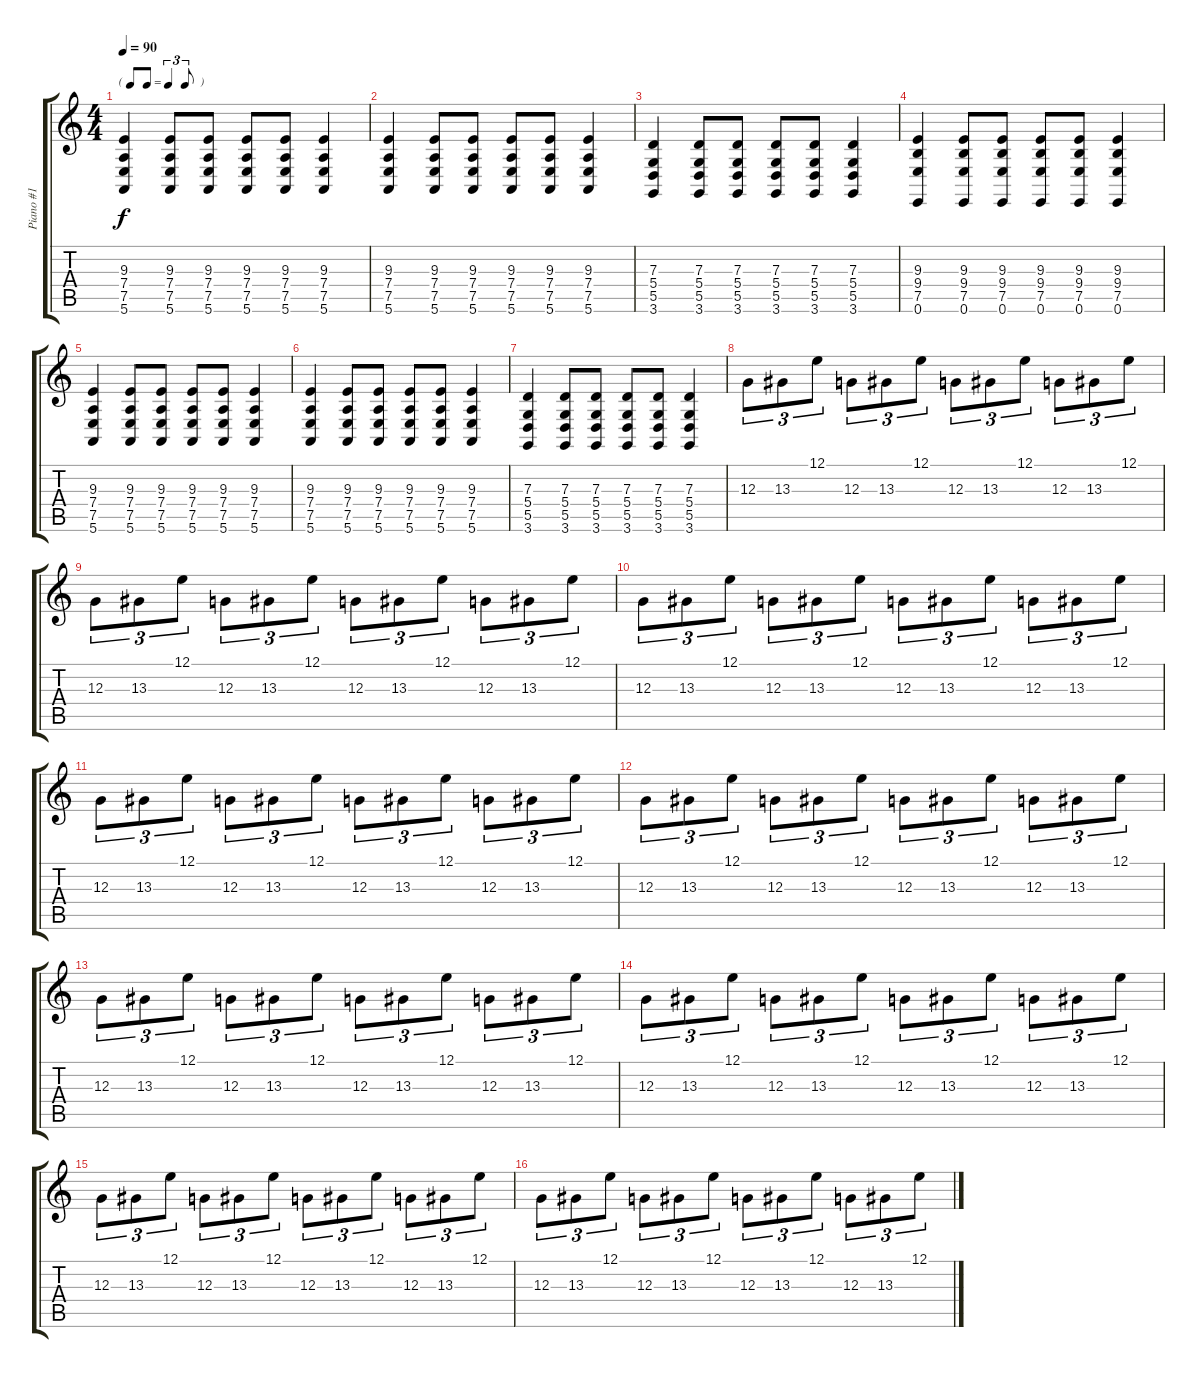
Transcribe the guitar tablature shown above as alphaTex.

\track ("Piano #1" "Piano #1") {instrument acousticgrandpiano}
\staff {score tabs}
\tuning (E4 B3 G3 D3 A2 E2) {hide}
\ts (4 4)
\tf triplet8th
\tempo 90
\clef g2
\ks c
(9.3 7.4 7.5 5.6).4{dy f} (9.3 7.4 7.5 5.6).8 (9.3 7.4 7.5 5.6).8 (9.3 7.4 7.5 5.6).8 (9.3 7.4 7.5 5.6).8 (9.3 7.4 7.5 5.6).4 |
(9.3 7.4 7.5 5.6).4 (9.3 7.4 7.5 5.6).8 (9.3 7.4 7.5 5.6).8 (9.3 7.4 7.5 5.6).8 (9.3 7.4 7.5 5.6).8 (9.3 7.4 7.5 5.6).4 |
(7.3 5.4 5.5 3.6).4 (7.3 5.4 5.5 3.6).8 (7.3 5.4 5.5 3.6).8 (7.3 5.4 5.5 3.6).8 (7.3 5.4 5.5 3.6).8 (7.3 5.4 5.5 3.6).4 |
(9.3 9.4 7.5 0.6).4 (9.3 9.4 7.5 0.6).8 (9.3 9.4 7.5 0.6).8 (9.3 9.4 7.5 0.6).8 (9.3 9.4 7.5 0.6).8 (9.3 9.4 7.5 0.6).4 |
(9.3 7.4 7.5 5.6).4 (9.3 7.4 7.5 5.6).8 (9.3 7.4 7.5 5.6).8 (9.3 7.4 7.5 5.6).8 (9.3 7.4 7.5 5.6).8 (9.3 7.4 7.5 5.6).4 |
(9.3 7.4 7.5 5.6).4 (9.3 7.4 7.5 5.6).8 (9.3 7.4 7.5 5.6).8 (9.3 7.4 7.5 5.6).8 (9.3 7.4 7.5 5.6).8 (9.3 7.4 7.5 5.6).4 |
(7.3 5.4 5.5 3.6).4 (7.3 5.4 5.5 3.6).8 (7.3 5.4 5.5 3.6).8 (7.3 5.4 5.5 3.6).8 (7.3 5.4 5.5 3.6).8 (7.3 5.4 5.5 3.6).4 |
12.3.8{tu (3 2)} 13.3.8{tu (3 2)} 12.1.8{tu (3 2)} 12.3.8{tu (3 2)} 13.3.8{tu (3 2)} 12.1.8{tu (3 2)} 12.3.8{tu (3 2)} 13.3.8{tu (3 2)} 12.1.8{tu (3 2)} 12.3.8{tu (3 2)} 13.3.8{tu (3 2)} 12.1.8{tu (3 2)} |
12.3.8{tu (3 2)} 13.3.8{tu (3 2)} 12.1.8{tu (3 2)} 12.3.8{tu (3 2)} 13.3.8{tu (3 2)} 12.1.8{tu (3 2)} 12.3.8{tu (3 2)} 13.3.8{tu (3 2)} 12.1.8{tu (3 2)} 12.3.8{tu (3 2)} 13.3.8{tu (3 2)} 12.1.8{tu (3 2)} |
12.3.8{tu (3 2)} 13.3.8{tu (3 2)} 12.1.8{tu (3 2)} 12.3.8{tu (3 2)} 13.3.8{tu (3 2)} 12.1.8{tu (3 2)} 12.3.8{tu (3 2)} 13.3.8{tu (3 2)} 12.1.8{tu (3 2)} 12.3.8{tu (3 2)} 13.3.8{tu (3 2)} 12.1.8{tu (3 2)} |
12.3.8{tu (3 2)} 13.3.8{tu (3 2)} 12.1.8{tu (3 2)} 12.3.8{tu (3 2)} 13.3.8{tu (3 2)} 12.1.8{tu (3 2)} 12.3.8{tu (3 2)} 13.3.8{tu (3 2)} 12.1.8{tu (3 2)} 12.3.8{tu (3 2)} 13.3.8{tu (3 2)} 12.1.8{tu (3 2)} |
12.3.8{tu (3 2)} 13.3.8{tu (3 2)} 12.1.8{tu (3 2)} 12.3.8{tu (3 2)} 13.3.8{tu (3 2)} 12.1.8{tu (3 2)} 12.3.8{tu (3 2)} 13.3.8{tu (3 2)} 12.1.8{tu (3 2)} 12.3.8{tu (3 2)} 13.3.8{tu (3 2)} 12.1.8{tu (3 2)} |
12.3.8{tu (3 2)} 13.3.8{tu (3 2)} 12.1.8{tu (3 2)} 12.3.8{tu (3 2)} 13.3.8{tu (3 2)} 12.1.8{tu (3 2)} 12.3.8{tu (3 2)} 13.3.8{tu (3 2)} 12.1.8{tu (3 2)} 12.3.8{tu (3 2)} 13.3.8{tu (3 2)} 12.1.8{tu (3 2)} |
12.3.8{tu (3 2)} 13.3.8{tu (3 2)} 12.1.8{tu (3 2)} 12.3.8{tu (3 2)} 13.3.8{tu (3 2)} 12.1.8{tu (3 2)} 12.3.8{tu (3 2)} 13.3.8{tu (3 2)} 12.1.8{tu (3 2)} 12.3.8{tu (3 2)} 13.3.8{tu (3 2)} 12.1.8{tu (3 2)} |
12.3.8{tu (3 2)} 13.3.8{tu (3 2)} 12.1.8{tu (3 2)} 12.3.8{tu (3 2)} 13.3.8{tu (3 2)} 12.1.8{tu (3 2)} 12.3.8{tu (3 2)} 13.3.8{tu (3 2)} 12.1.8{tu (3 2)} 12.3.8{tu (3 2)} 13.3.8{tu (3 2)} 12.1.8{tu (3 2)} |
12.3.8{tu (3 2)} 13.3.8{tu (3 2)} 12.1.8{tu (3 2)} 12.3.8{tu (3 2)} 13.3.8{tu (3 2)} 12.1.8{tu (3 2)} 12.3.8{tu (3 2)} 13.3.8{tu (3 2)} 12.1.8{tu (3 2)} 12.3.8{tu (3 2)} 13.3.8{tu (3 2)} 12.1.8{tu (3 2)}
